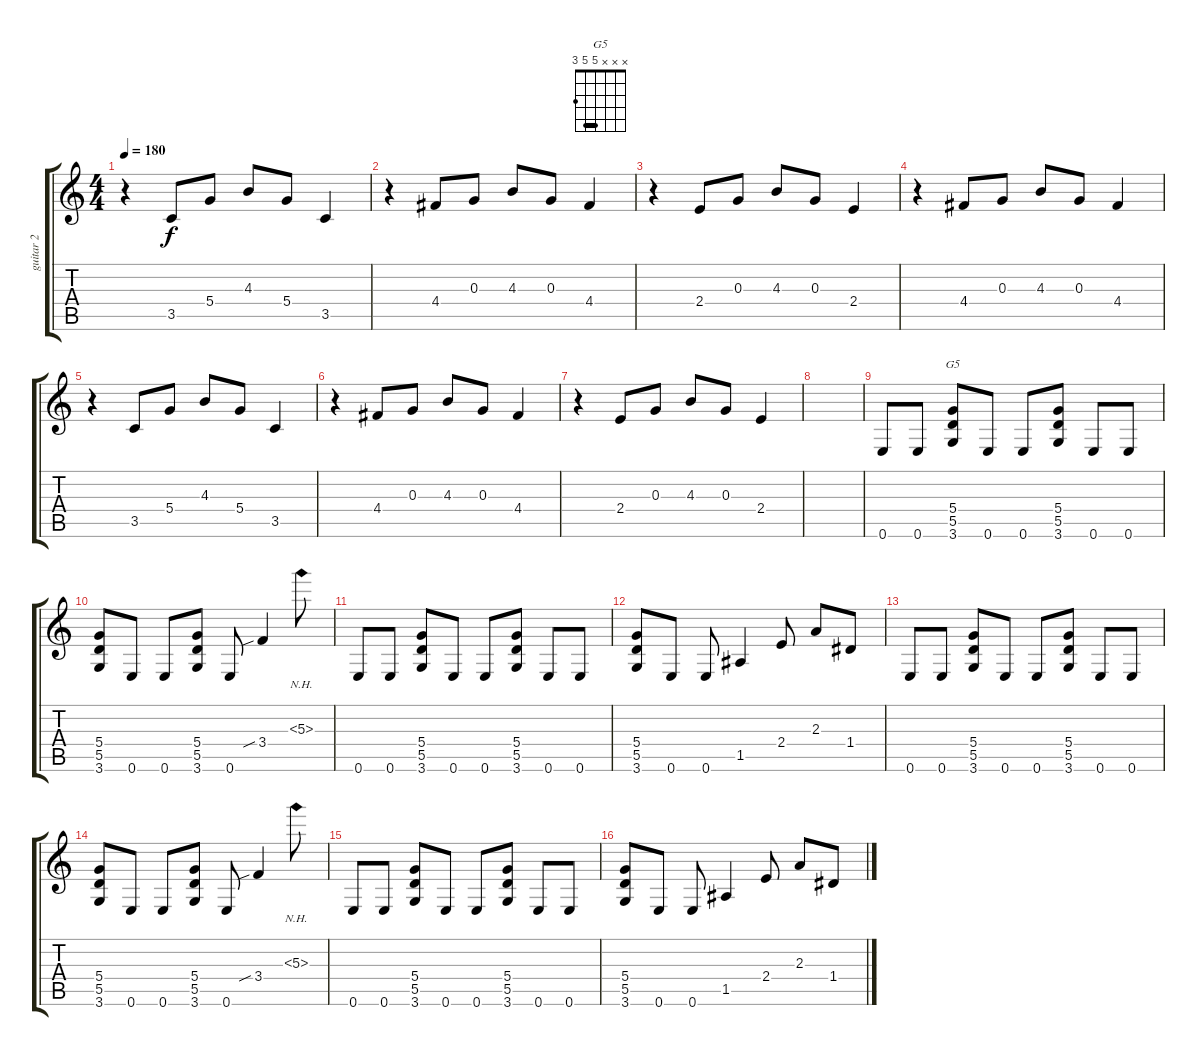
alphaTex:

\track ("guitar 2" "guitar 2") {instrument distortionguitar}
\staff {score tabs}
\tuning (E4 B3 G3 D3 A2 E2) {hide}
\chord ("G5" x x x 5 5 3) {barre 5}
\ts (4 4)
\tempo 180
\clef g2
\ks c
r.4{dy f instrument electricguitarclean} 3.5.8 5.4.8 4.3.8 5.4.8 3.5.4 |
r.4 4.4.8 0.3.8 4.3.8 0.3.8 4.4.4 |
r.4 2.4.8 0.3.8 4.3.8 0.3.8 2.4.4 |
r.4 4.4.8 0.3.8 4.3.8 0.3.8 4.4.4 |
r.4 3.5.8 5.4.8 4.3.8 5.4.8 3.5.4 |
r.4 4.4.8 0.3.8 4.3.8 0.3.8 4.4.4 |
r.4 2.4.8 0.3.8 4.3.8 0.3.8 2.4.4 |
|
0.6.8{instrument distortionguitar} 0.6.8 (5.4 5.5 3.6).8{ch "G5"} 0.6.8 0.6.8 (5.4 5.5 3.6).8 0.6.8 0.6.8 |
(5.4 5.5 3.6).8 0.6.8 0.6.8 (5.4 5.5 3.6).8 0.6.8 3.4{sib}.4 5.3{nh}.8 |
0.6.8 0.6.8 (5.4 5.5 3.6).8 0.6.8 0.6.8 (5.4 5.5 3.6).8 0.6.8 0.6.8 |
(5.4 5.5 3.6).8 0.6.8 0.6.8 1.5.4 2.4.8 2.3.8 1.4.8 |
0.6.8 0.6.8 (5.4 5.5 3.6).8 0.6.8 0.6.8 (5.4 5.5 3.6).8 0.6.8 0.6.8 |
(5.4 5.5 3.6).8 0.6.8 0.6.8 (5.4 5.5 3.6).8 0.6.8 3.4{sib}.4 5.3{nh}.8 |
0.6.8 0.6.8 (5.4 5.5 3.6).8 0.6.8 0.6.8 (5.4 5.5 3.6).8 0.6.8 0.6.8 |
(5.4 5.5 3.6).8 0.6.8 0.6.8 1.5.4 2.4.8 2.3.8 1.4.8
